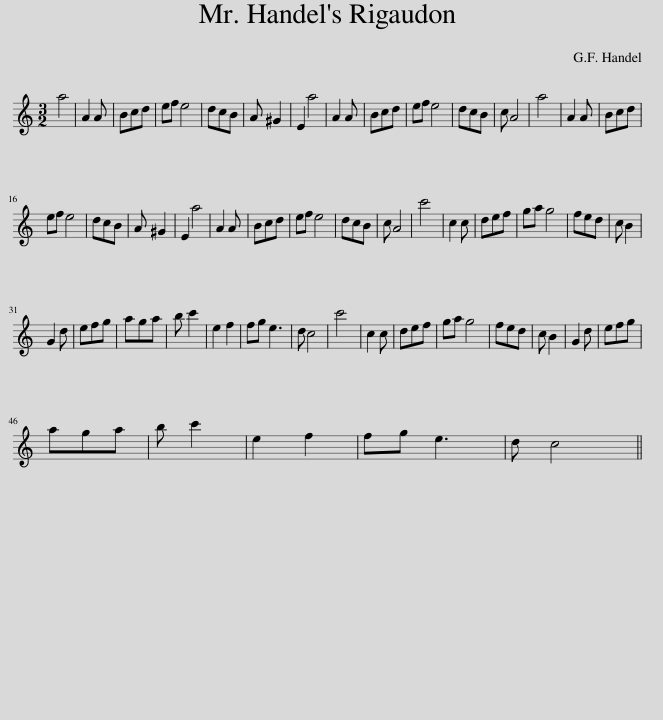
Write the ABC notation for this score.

X:1
L:1/8
M:3/2
I:linebreak $
K:C
V:1 treble
V:1
 a4 | A2 A | Bcd | ef e4 | dcB | %5
 A ^G2 | E2 a4 | A2 A | Bcd | ef e4 | %10
 dcB | c A4 | a4 | A2 A | Bcd |$ %15
 ef e4 | dcB | A ^G2 | E2 a4 | A2 A | %20
 Bcd | ef e4 | dcB | c A4 | c'4 | %25
 c2 c | def | ga g4 | fed | c B2 |$ %30
 G2 d | efg | aga | b c'2 | e2 f2 | %35
 fg e3 | d c4 | c'4 | c2 c | def | %40
 ga g4 | fed | c B2 | G2 d | efg |$ %45
 aga | b c'2 | e2 f2 | fg e3 | d c4 || %50
